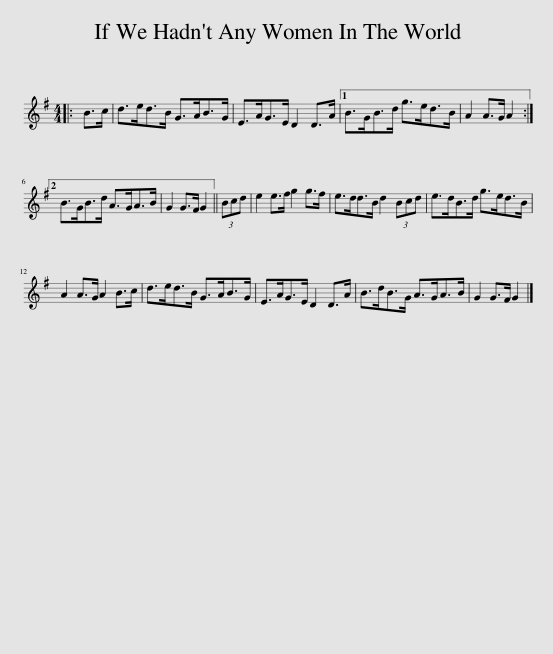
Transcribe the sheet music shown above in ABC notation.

X:1
L:1/8
M:4/4
I:linebreak $
K:G
V:1 treble
V:1
|: B>c | d>ed>B G>AB>G | E>AG>E D2 D>A |1 B>GB>d g>ed>B | A2 A>G A2 :|2$ %5
 B>GB>d A>GA>B | G2 G>F G2 || (3Bcd | e2 e>f g2 g>f | e>dd>B d2 (3Bcd | %10
 e>dB>d g>ed>B |$ A2 A>G A2 B>c | d>ed>B G>AB>G | E>AG>E D2 D>A | B>dB>G A>GA>B | %15
 G2 G>F G2 |] %16
